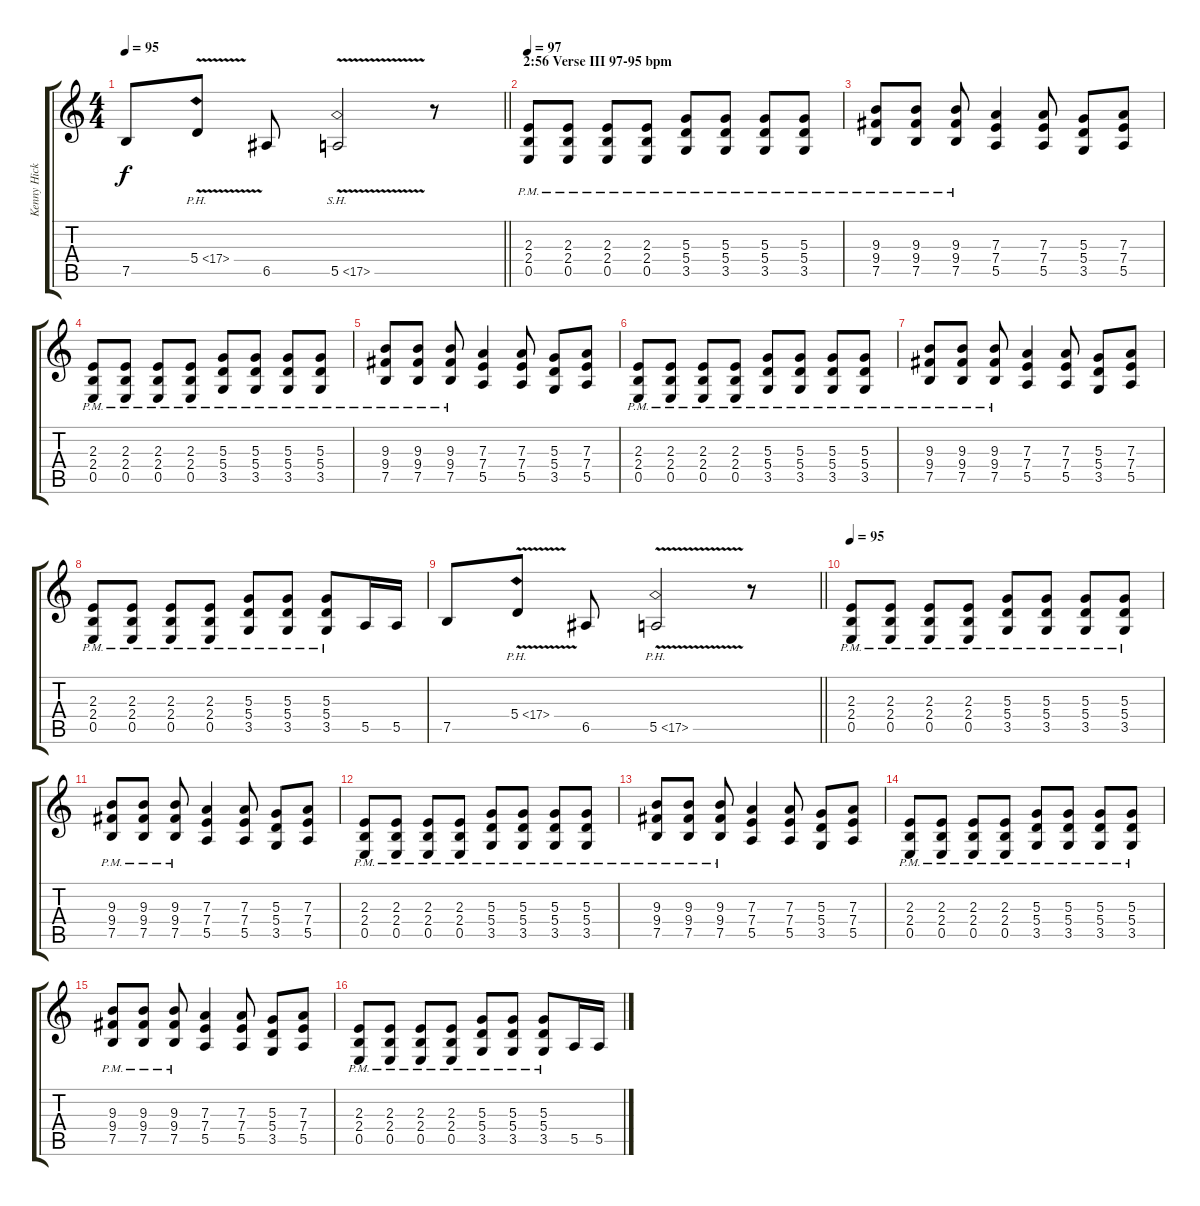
\track ("Kenny Hickey (Guitar)" "Kenny Hick") {instrument overdrivenguitar}
\staff {score tabs}
\tuning (B3 Gb3 D3 A2 E2 B1) {hide}
\ts (4 4)
\tempo 95
\clef g2
\barLineRight lightlight
\ks c
7.5.8{dy f} 5.4{ph 12 v}.8 6.5.8 5.5{sh 12 v}.2 r.8 |
\section ("" "2:56 Verse III 97-95 bpm")
\tempo 97
(2.3{pm} 2.4{pm} 0.5{pm}).8 (2.3{pm} 2.4{pm} 0.5{pm}).8 (2.3{pm} 2.4{pm} 0.5{pm}).8 (2.3{pm} 2.4{pm} 0.5{pm}).8 (5.3{pm} 5.4{pm} 3.5{pm}).8 (5.3{pm} 5.4{pm} 3.5{pm}).8 (5.3{pm} 5.4{pm} 3.5{pm}).8 (5.3{pm} 5.4{pm} 3.5{pm}).8 |
(9.3{pm} 9.4{pm} 7.5{pm}).8 (9.3{pm} 9.4{pm} 7.5{pm}).8 (9.3{pm} 9.4{pm} 7.5{pm}).8 (7.3 7.4 5.5).4 (7.3 7.4 5.5).8 (5.3 5.4 3.5).8 (7.3 7.4 5.5).8 |
(2.3{pm} 2.4{pm} 0.5{pm}).8 (2.3{pm} 2.4{pm} 0.5{pm}).8 (2.3{pm} 2.4{pm} 0.5{pm}).8 (2.3{pm} 2.4{pm} 0.5{pm}).8 (5.3{pm} 5.4{pm} 3.5{pm}).8 (5.3{pm} 5.4{pm} 3.5{pm}).8 (5.3{pm} 5.4{pm} 3.5{pm}).8 (5.3{pm} 5.4{pm} 3.5{pm}).8 |
(9.3{pm} 9.4{pm} 7.5{pm}).8 (9.3{pm} 9.4{pm} 7.5{pm}).8 (9.3{pm} 9.4{pm} 7.5{pm}).8 (7.3 7.4 5.5).4 (7.3 7.4 5.5).8 (5.3 5.4 3.5).8 (7.3 7.4 5.5).8 |
(2.3{pm} 2.4{pm} 0.5{pm}).8 (2.3{pm} 2.4{pm} 0.5{pm}).8 (2.3{pm} 2.4{pm} 0.5{pm}).8 (2.3{pm} 2.4{pm} 0.5{pm}).8 (5.3{pm} 5.4{pm} 3.5{pm}).8 (5.3{pm} 5.4{pm} 3.5{pm}).8 (5.3{pm} 5.4{pm} 3.5{pm}).8 (5.3{pm} 5.4{pm} 3.5{pm}).8 |
(9.3{pm} 9.4{pm} 7.5{pm}).8 (9.3{pm} 9.4{pm} 7.5{pm}).8 (9.3{pm} 9.4{pm} 7.5{pm}).8 (7.3 7.4 5.5).4 (7.3 7.4 5.5).8 (5.3 5.4 3.5).8 (7.3 7.4 5.5).8 |
(2.3{pm} 2.4{pm} 0.5).8 (2.3{pm} 2.4{pm} 0.5).8 (2.3{pm} 2.4{pm} 0.5).8 (2.3{pm} 2.4{pm} 0.5).8 (5.3{pm} 5.4 3.5).8 (5.3{pm} 5.4 3.5).8 (5.3{pm} 5.4 3.5).8 5.5.16 5.5.16 |
\barLineRight lightlight
7.5.8 5.4{ph 12 v}.8 6.5.8 5.5{ph 12 v}.2 r.8 |
\tempo 95
(2.3{pm} 2.4{pm} 0.5{pm}).8 (2.3{pm} 2.4{pm} 0.5{pm}).8 (2.3{pm} 2.4{pm} 0.5{pm}).8 (2.3{pm} 2.4{pm} 0.5{pm}).8 (5.3{pm} 5.4{pm} 3.5{pm}).8 (5.3{pm} 5.4{pm} 3.5{pm}).8 (5.3{pm} 5.4{pm} 3.5{pm}).8 (5.3{pm} 5.4{pm} 3.5{pm}).8 |
(9.3{pm} 9.4{pm} 7.5{pm}).8 (9.3{pm} 9.4{pm} 7.5{pm}).8 (9.3{pm} 9.4{pm} 7.5{pm}).8 (7.3 7.4 5.5).4 (7.3 7.4 5.5).8 (5.3 5.4 3.5).8 (7.3 7.4 5.5).8 |
(2.3{pm} 2.4{pm} 0.5{pm}).8 (2.3{pm} 2.4{pm} 0.5{pm}).8 (2.3{pm} 2.4{pm} 0.5{pm}).8 (2.3{pm} 2.4{pm} 0.5{pm}).8 (5.3{pm} 5.4{pm} 3.5{pm}).8 (5.3{pm} 5.4{pm} 3.5{pm}).8 (5.3{pm} 5.4{pm} 3.5{pm}).8 (5.3{pm} 5.4{pm} 3.5{pm}).8 |
(9.3{pm} 9.4{pm} 7.5{pm}).8 (9.3{pm} 9.4{pm} 7.5{pm}).8 (9.3{pm} 9.4{pm} 7.5{pm}).8 (7.3 7.4 5.5).4 (7.3 7.4 5.5).8 (5.3 5.4 3.5).8 (7.3 7.4 5.5).8 |
(2.3{pm} 2.4{pm} 0.5{pm}).8 (2.3{pm} 2.4{pm} 0.5{pm}).8 (2.3{pm} 2.4{pm} 0.5{pm}).8 (2.3{pm} 2.4{pm} 0.5{pm}).8 (5.3{pm} 5.4{pm} 3.5{pm}).8 (5.3{pm} 5.4{pm} 3.5{pm}).8 (5.3{pm} 5.4{pm} 3.5{pm}).8 (5.3{pm} 5.4{pm} 3.5{pm}).8 |
(9.3{pm} 9.4{pm} 7.5{pm}).8 (9.3{pm} 9.4{pm} 7.5{pm}).8 (9.3{pm} 9.4{pm} 7.5{pm}).8 (7.3 7.4 5.5).4 (7.3 7.4 5.5).8 (5.3 5.4 3.5).8 (7.3 7.4 5.5).8 |
(2.3{pm} 2.4{pm} 0.5).8 (2.3{pm} 2.4{pm} 0.5).8 (2.3{pm} 2.4{pm} 0.5).8 (2.3{pm} 2.4{pm} 0.5).8 (5.3{pm} 5.4 3.5).8 (5.3{pm} 5.4 3.5).8 (5.3{pm} 5.4 3.5).8 5.5.16 5.5.16
